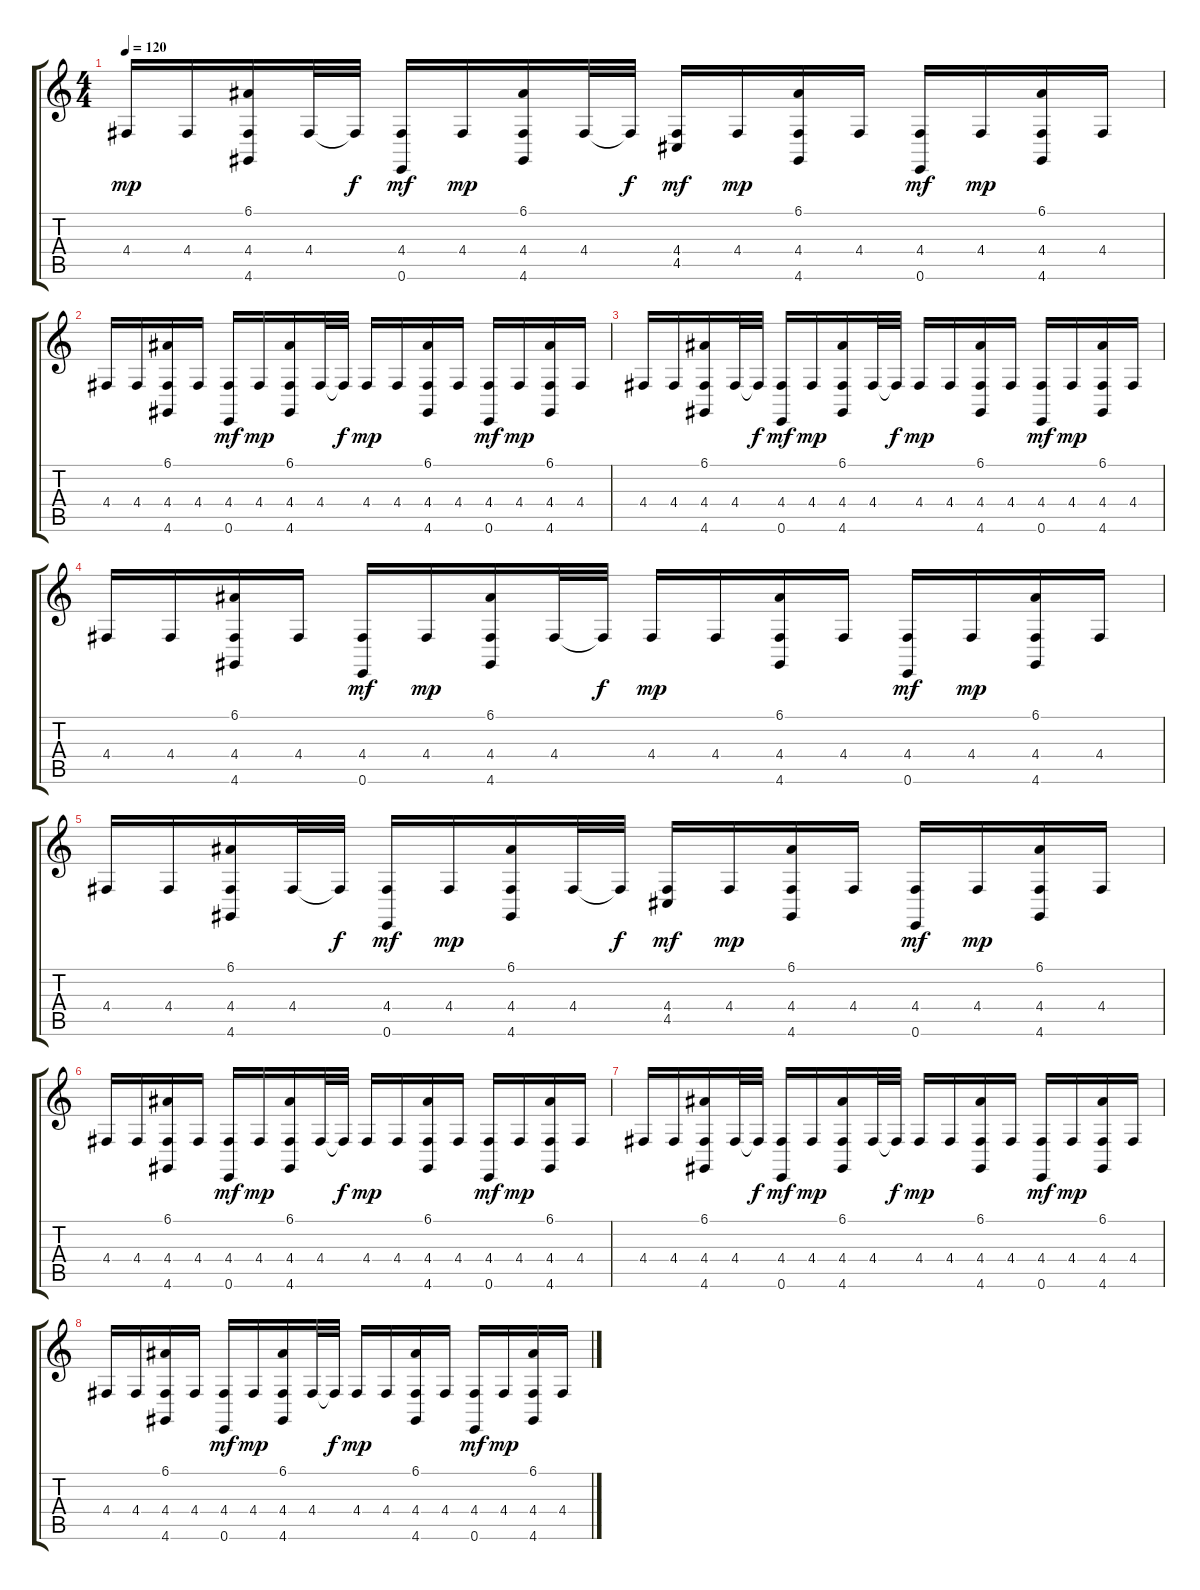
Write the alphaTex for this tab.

\track "" {instrument lead8bassandlead}
\staff {score tabs}
\tuning (E4 B3 G3 D3 A2 E2) {hide}
\ts (4 4)
\tempo 120
\clef g2
\ks c
4.4.16{dy mp} 4.4.16 (6.1 4.4 4.6).16 4.4.32 4.4{t}.32{dy f} (4.4 0.6).16{dy mf} 4.4.16{dy mp} (6.1 4.4 4.6).16 4.4.32 4.4{t}.32{dy f} (4.4 4.5).16{dy mf} 4.4.16{dy mp} (6.1 4.4 4.6).16 4.4.16 (4.4 0.6).16{dy mf} 4.4.16{dy mp} (6.1 4.4 4.6).16 4.4.16 |
4.4.16 4.4.16 (6.1 4.4 4.6).16 4.4.16 (4.4 0.6).16{dy mf} 4.4.16{dy mp} (6.1 4.4 4.6).16 4.4.32 4.4{t}.32{dy f} 4.4.16{dy mp} 4.4.16 (6.1 4.4 4.6).16 4.4.16 (4.4 0.6).16{dy mf} 4.4.16{dy mp} (6.1 4.4 4.6).16 4.4.16 |
4.4.16 4.4.16 (6.1 4.4 4.6).16 4.4.32 4.4{t}.32{dy f} (4.4 0.6).16{dy mf} 4.4.16{dy mp} (6.1 4.4 4.6).16 4.4.32 4.4{t}.32{dy f} 4.4.16{dy mp} 4.4.16 (6.1 4.4 4.6).16 4.4.16 (4.4 0.6).16{dy mf} 4.4.16{dy mp} (6.1 4.4 4.6).16 4.4.16 |
4.4.16 4.4.16 (6.1 4.4 4.6).16 4.4.16 (4.4 0.6).16{dy mf} 4.4.16{dy mp} (6.1 4.4 4.6).16 4.4.32 4.4{t}.32{dy f} 4.4.16{dy mp} 4.4.16 (6.1 4.4 4.6).16 4.4.16 (4.4 0.6).16{dy mf} 4.4.16{dy mp} (6.1 4.4 4.6).16 4.4.16 |
4.4.16 4.4.16 (6.1 4.4 4.6).16 4.4.32 4.4{t}.32{dy f} (4.4 0.6).16{dy mf} 4.4.16{dy mp} (6.1 4.4 4.6).16 4.4.32 4.4{t}.32{dy f} (4.4 4.5).16{dy mf} 4.4.16{dy mp} (6.1 4.4 4.6).16 4.4.16 (4.4 0.6).16{dy mf} 4.4.16{dy mp} (6.1 4.4 4.6).16 4.4.16 |
4.4.16 4.4.16 (6.1 4.4 4.6).16 4.4.16 (4.4 0.6).16{dy mf} 4.4.16{dy mp} (6.1 4.4 4.6).16 4.4.32 4.4{t}.32{dy f} 4.4.16{dy mp} 4.4.16 (6.1 4.4 4.6).16 4.4.16 (4.4 0.6).16{dy mf} 4.4.16{dy mp} (6.1 4.4 4.6).16 4.4.16 |
4.4.16 4.4.16 (6.1 4.4 4.6).16 4.4.32 4.4{t}.32{dy f} (4.4 0.6).16{dy mf} 4.4.16{dy mp} (6.1 4.4 4.6).16 4.4.32 4.4{t}.32{dy f} 4.4.16{dy mp} 4.4.16 (6.1 4.4 4.6).16 4.4.16 (4.4 0.6).16{dy mf} 4.4.16{dy mp} (6.1 4.4 4.6).16 4.4.16 |
4.4.16 4.4.16 (6.1 4.4 4.6).16 4.4.16 (4.4 0.6).16{dy mf} 4.4.16{dy mp} (6.1 4.4 4.6).16 4.4.32 4.4{t}.32{dy f} 4.4.16{dy mp} 4.4.16 (6.1 4.4 4.6).16 4.4.16 (4.4 0.6).16{dy mf} 4.4.16{dy mp} (6.1 4.4 4.6).16 4.4.16
